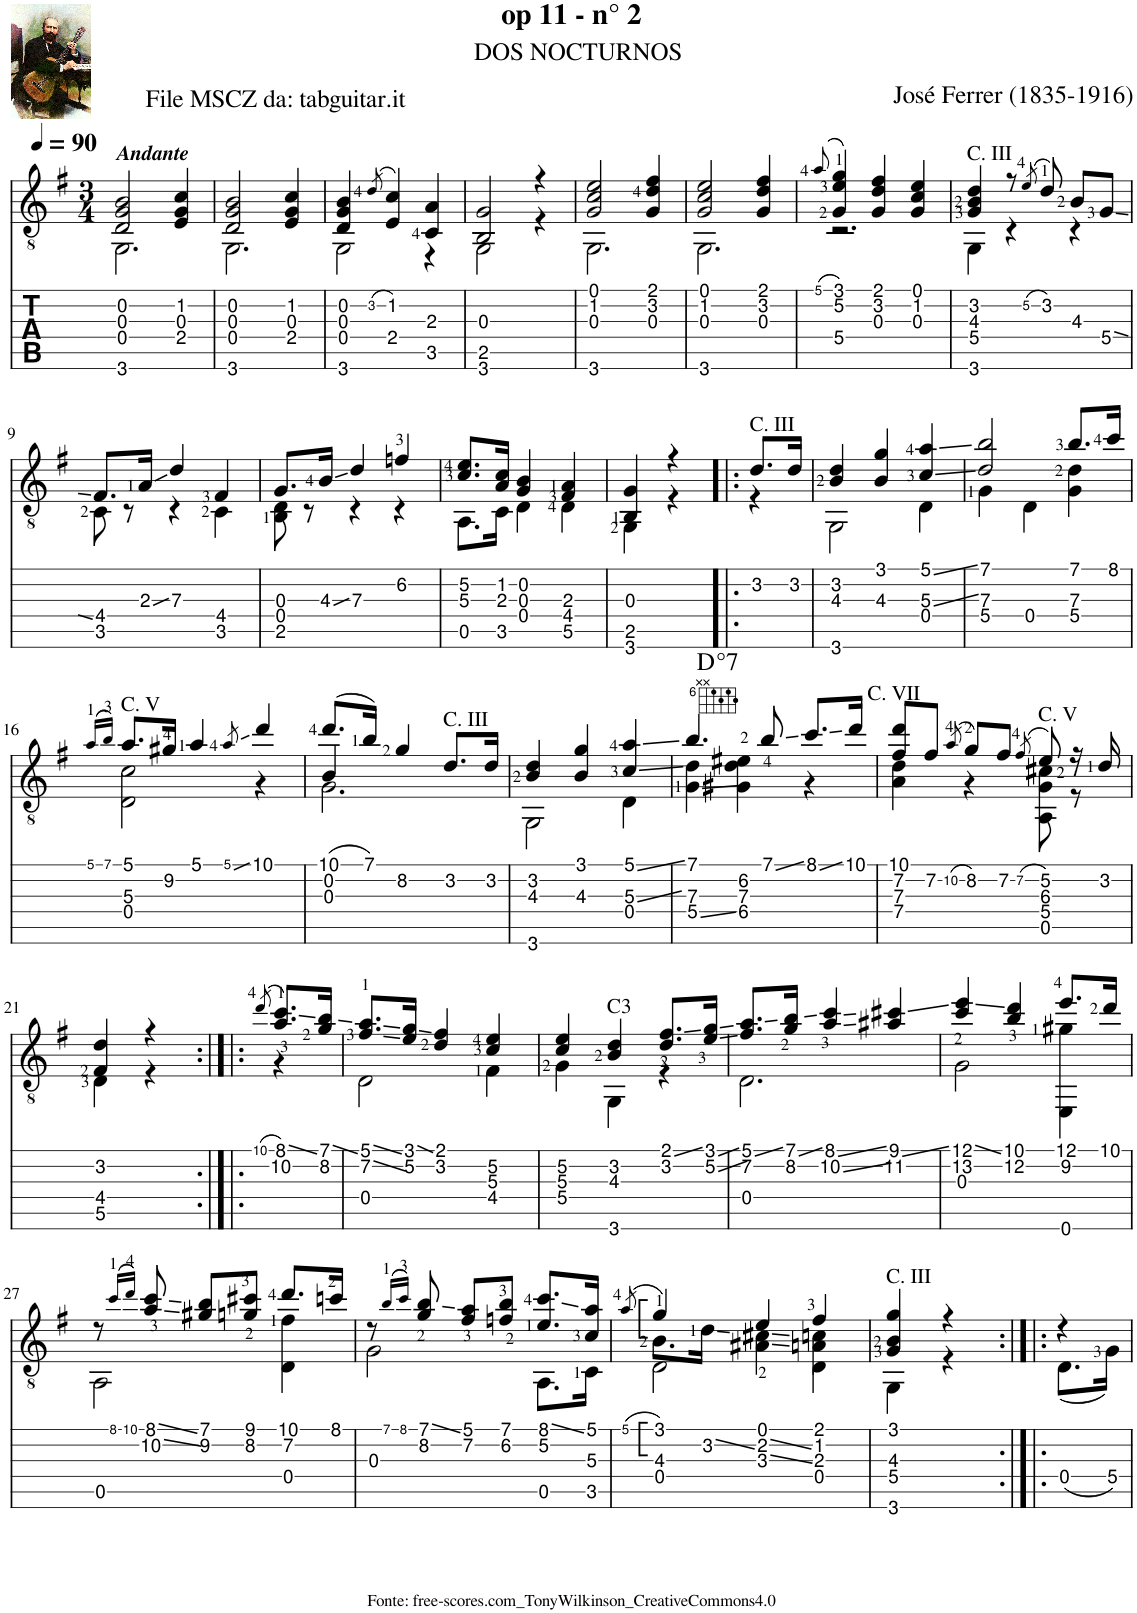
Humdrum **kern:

**kern	**kern	**harte
*part1	*part1	*part1
*staff2	*staff1	*
*I"Guitar	*	*
*I'Guit.	*	*
*stria6	*	*
*	*clefGv2	*
*k[f#]	*k[f#]	*
*M3/4	*M3/4	*
*MM90	*MM90	*
=1	=1	=1
*^	*^	*
!	!	!LO:TX:a:Bi:t=Andante	!	!
2D 2G 2B	2.GG	2D/ 2G/ 2B/	2.GG\	.
4E 4G 4c	.	4E/ 4G/ 4c/	.	.
=2	=2	=2	=2	=2
2D 2G 2B	2.GG	2D/ 2G/ 2B/	2.GG\	.
4E 4G 4c	.	4E/ 4G/ 4c/	.	.
=3	=3	=3	=3	=3
4D 4G 4B	2GG	4D/ 4G/ 4B/	2GG\	.
qd	.	(8qd/	.	.
4E 4c	.	4E/ 4c/)	.	.
4C 4A	4r	4C/ 4A/	4r	.
=4	=4	=4	=4	=4
2BB 2G	2GG	2BB/ 2G/	2GG\	.
4r	4r	4r	4r	.
=5	=5	=5	=5	=5
2G 2c 2e	2.GG	2G/ 2c/ 2e/	2.GG\	.
4G 4d 4f#	.	4G/ 4d/ 4f#/	.	.
=6	=6	=6	=6	=6
2G 2c 2e	2.GG	2G/ 2c/ 2e/	2.GG\	.
4G 4d 4f#	.	4G/ 4d/ 4f#/	.	.
=7	=7	=7	=7	=7
qa	.	(8qa/	.	.
4G 4e 4g	2.r	4G/ 4e/ 4g/)	2.r	.
4G 4d 4f#	.	4G/ 4d/ 4f#/	.	.
4G 4c 4e	.	4G/ 4c/ 4e/	.	.
=8	=8	=8	=8	=8
!	!	!LO:TX:a:t=C. III	!	!
4G 4B 4d	4GG	4G/ 4B/ 4d/	4GG\	.
8r	4r	8r	4r	.
qe	.	(8qe/	.	.
8d	.	8d/)	.	.
8BL	4r	8B/L	4r	.
8GJ	.	8G/J	.	.
!!LO:LB:g=z	!!
=9	=9	=9	=9	=9
8.F#L	8C	8.F#/L	8C\	.
.	8r	.	8r	.
16AJk	.	16A/Jk	.	.
4d	4r	4d/	4r	.
4F#	4C	4F#/	4C\	.
=10	=10	=10	=10	=10
8.GL	8BB 8D	8.G/L	8BB\ 8D\	.
.	8r	.	8r	.
16BJk	.	16B/Jk	.	.
4d	4r	4d/	4r	.
4f	4r	4fn/	4r	.
=11	=11	=11	=11	=11
8.c\ 8.e\L	8.AAL	8.c/ 8.e/L	8.AA\L	.
16A\ 16c\Jk	16CJk	16A/ 16c/Jk	16C\Jk	.
4G 4B	4D	4G/ 4B/	4D\	.
4F# 4A	4D	4F#/ 4A/	4D\	.
=12	=12	=12	=12	=12
4BB 4G	4GG	4BB/ 4G/	4GG\	.
4r	4r	4r	4r	.
=13!|:	=13!|:	=13!|:	=13!|:	=13!|:
!	!	!LO:TX:a:t=C. III	!	!
8.dL	4r	8.d/L	4r	.
16dJk	.	16d/Jk	.	.
=14	=14	=14	=14	=14
4B 4d	2GG	4B/ 4d/	2GG\	.
4B 4g	.	4B/ 4g/	.	.
4c 4a	4D	4c/ 4a/	4D\	.
=15	=15	=15	=15	=15
2d 2b	4G	2d/ 2b/	4G\	.
.	4D	.	4D\	.
8.bL	4G 4d	8.b/L	4G\ 4d\	.
16ccJk	.	16cc/Jk	.	.
!!LO:LB:g=z	!!
=16	=16	=16	=16	=16
qa	.	(16qa/LL	.	.
qb	.	16qb/JJ)	.	.
!	!	!LO:TX:a:t=C. V	!	!
8.aL	2D 2c	8.a/L	2D\ 2c\	.
16g#Jk	.	16g#X/Jk	.	.
4a	.	4a/	.	.
qa	.	8qa/	.	.
4dd	4r	4dd/	4r	.
=17	=17	=17	=17	=17
*	*^	*	*^	*
8.ddL	2.G	4B	(8.dd/L	2.G\	4B/	.
16bJk	.	.	16b/Jk)	.	.	.
4g	.	2ryy	4g/	.	2ryy	.
!	!	!	!LO:TX:a:t=C. III	!	!	!
8.dL	.	.	8.d/L	.	.	.
16dJk	.	.	16d/Jk	.	.	.
*	*v	*v	*	*	*	*
*	*	*	*v	*v	*
=18	=18	=18	=18	=18
4B 4d	2GG	4B/ 4d/	2GG\	.
4B 4g	.	4B/ 4g/	.	.
4c 4a	4D	4c/ 4a/	4D\	.
=19	=19	=19	=19	=19
4.b	4G 4d	4.b/	4G\ 4d\	.
!	!	!	!	!LO:H:kt=°
.	4G# 4d 4e#	.	4G#X\ 4d\ 4e#X\	.
8b	.	8b/	.	.
8.ccL	4r	8.cc/L	4r	.
16ddJk	.	16dd/Jk	.	.
=20	=20	=20	=20	=20
!	!	!LO:TX:a:t=C. VII	!	!
8f#\ 8dd\L	4A 4d	8f#/ 8dd/L	4A\ 4d\	.
8f#J	.	8f#/J	.	.
qa	.	(8qa/	.	.
8gL	4r	8g/L)	4r	.
8f#J	.	8f#/J	.	.
qf#	.	(8qf#/	.	.
!	!	!LO:TX:a:t=C. V	!	!
8e	8AA 8G 8c#	8e/)	8AA\ 8G\ 8c#X\	.
16r	8r	16r	8r	.
16d	.	16d/	.	.
!!LO:LB:g=z	!!
=21	=21	=21	=21	=21
4F# 4d	4D	4F#/ 4d/	4D\	.
4r	4r	4r	4r	.
=22:|!|:	=22:|!|:	=22:|!|:	=22:|!|:	=22:|!|:
qdd	.	(8qdd/	.	.
8.a\ 8.cc\L	4r	8.a/ 8.cc/L)	4r	.
16g\ 16b\Jk	.	16g/ 16b/Jk	.	.
=23	=23	=23	=23	=23
8.f#\ 8.a\L	2D	8.f#/ 8.a/L	2D\	.
16e\ 16g\Jk	.	16e/ 16g/Jk	.	.
4d 4f#	.	4d/ 4f#/	.	.
4c 4e	4F#	4c/ 4e/	4F#\	.
=24	=24	=24	=24	=24
4c 4e	4G	4c/ 4e/	4G\	.
!	!	!LO:TX:a:t=C3	!	!
4B 4d	4GG	4B/ 4d/	4GG\	.
8.d\ 8.f#\L	4r	8.d/ 8.f#/L	4r	.
16e\ 16g\Jk	.	16e/ 16g/Jk	.	.
=25	=25	=25	=25	=25
8.f#\ 8.a\L	2.D	8.f#/ 8.a/L	2.D\	.
16g\ 16b\Jk	.	16g/ 16b/Jk	.	.
4a 4cc	.	4a/ 4cc/	.	.
4a# 4cc#	.	4a#X/ 4cc#X/	.	.
=26	=26	=26	=26	=26
4cc 4ee	2G	4cc/ 4ee/	2G\	.
4b 4dd	.	4b/ 4dd/	.	.
8.eeL	4EE 4g#	8.ee/L	4EE\ 4g#X\	.
16ddJk	.	16dd/Jk	.	.
!!LO:LB:g=z	!!
=27	=27	=27	=27	=27
8r	2AA	8r	2AA\	.
qcc	.	(16qcc/LL	.	.
qdd	.	16qdd/JJ)	.	.
8a 8cc	.	8a/ 8cc/	.	.
8g#\ 8b\L	.	8g#X/ 8b/L	.	.
8g\ 8cc#\J	.	8gn/ 8cc#X/J	.	.
8.ddL	4D 4f#	8.dd/L	4D\ 4f#\	.
16ccJk	.	16ccn/Jk	.	.
=28	=28	=28	=28	=28
8r	2G	8r	2G\	.
qb	.	(16qb/LL	.	.
qcc	.	16qcc/JJ)	.	.
8g 8b	.	8g/ 8b/	.	.
8f#\ 8a\L	.	8f#/ 8a/L	.	.
8f\ 8b\J	.	8fn/ 8b/J	.	.
8.e\ 8.cc\L	8.AAL	8.e/ 8.cc/L	8.AA\L	.
16c\ 16a\Jk	16CJk	16c/ 16a/Jk	16C\Jk	.
*v	*v	*	*	*
*	*v	*v	*
=29	=29	=29
qa	(8qa/	.
*^	*^	*
*	*^	*	*^	*
4g	8.BL	2D	4g/)	8.B\L	2D\	.
.	16dJk	.	.	16d\Jk	.	.
4e	4A# 4c#	.	4e/	4A#X\ 4c#X\	.	.
4f#	4A 4c	4D	4f#/	4An\ 4cn\	4D\	.
=30	=30	=30	=30	=30	=30	=30
!	!	!	!LO:TX:a:t=C. III	!	!	!
*	*v	*v	*	*	*	*
*	*	*	*v	*v	*
4G 4B 4g	4GG	4G/ 4B/ 4g/	4GG\	.
4r	4r	4r	4r	.
=31:|!|:	=31:|!|:	=31:|!|:	=31:|!|:	=31:|!|:
4r	8.DL	4r	(8.D\L	.
.	16GJk	.	16G\Jk)	.
*v	*v	*	*	*
*	*v	*v	*
=	=	=
*-	*-	*-
